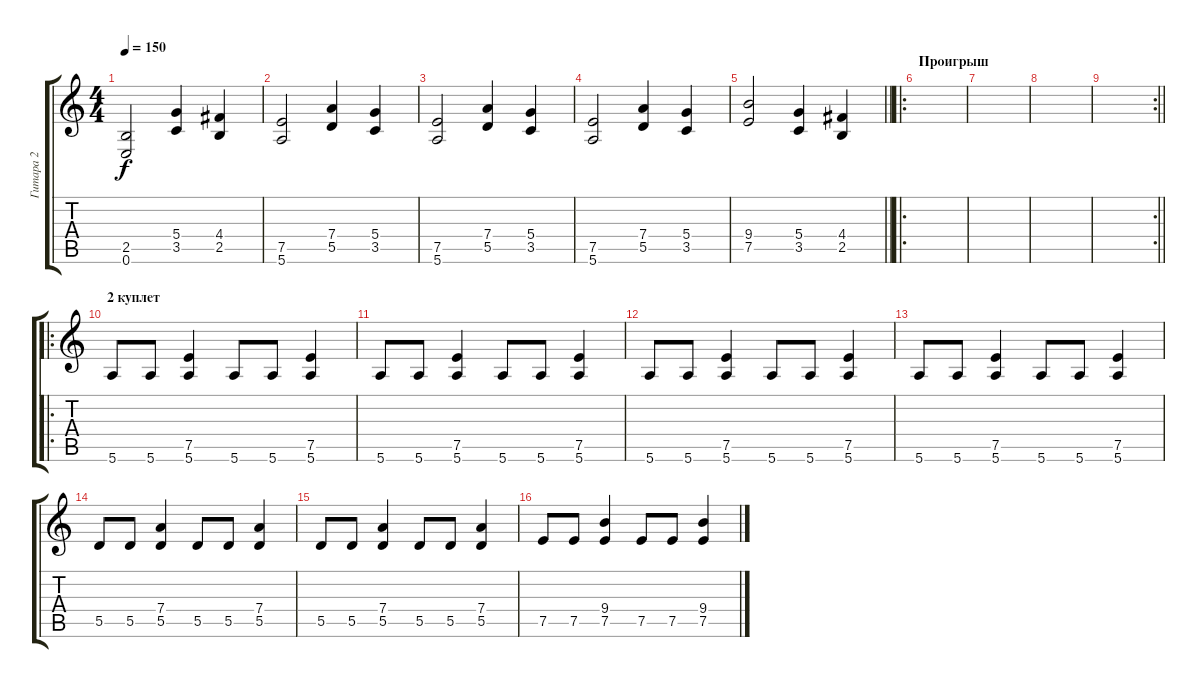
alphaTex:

\track ("Гитара 2" "Гитара 2") {instrument overdrivenguitar}
\staff {score tabs}
\tuning (E4 B3 G3 D3 A2 E2) {hide}
\ts (4 4)
\tempo 150
\clef g2
\ks c
(2.5 0.6).2{dy f} (5.4 3.5).4 (4.4 2.5).4 |
(7.5 5.6).2 (7.4 5.5).4 (5.4 3.5).4 |
(7.5 5.6).2 (7.4 5.5).4 (5.4 3.5).4 |
(7.5 5.6).2 (7.4 5.5).4 (5.4 3.5).4 |
\barLineRight lightlight
(9.4 7.5).2 (5.4 3.5).4 (4.4 2.5).4 |
\ro
\section ("" "Проигрыш")
|
|
|
\rc 2
\barLineRight lightlight
|
\ro
\section ("" "2 куплет")
5.6.8 5.6.8 (7.5 5.6).4 5.6.8 5.6.8 (7.5 5.6).4 |
5.6.8 5.6.8 (7.5 5.6).4 5.6.8 5.6.8 (7.5 5.6).4 |
5.6.8 5.6.8 (7.5 5.6).4 5.6.8 5.6.8 (7.5 5.6).4 |
5.6.8 5.6.8 (7.5 5.6).4 5.6.8 5.6.8 (7.5 5.6).4 |
5.5.8 5.5.8 (7.4 5.5).4 5.5.8 5.5.8 (7.4 5.5).4 |
5.5.8 5.5.8 (7.4 5.5).4 5.5.8 5.5.8 (7.4 5.5).4 |
7.5.8 7.5.8 (9.4 7.5).4 7.5.8 7.5.8 (9.4 7.5).4
